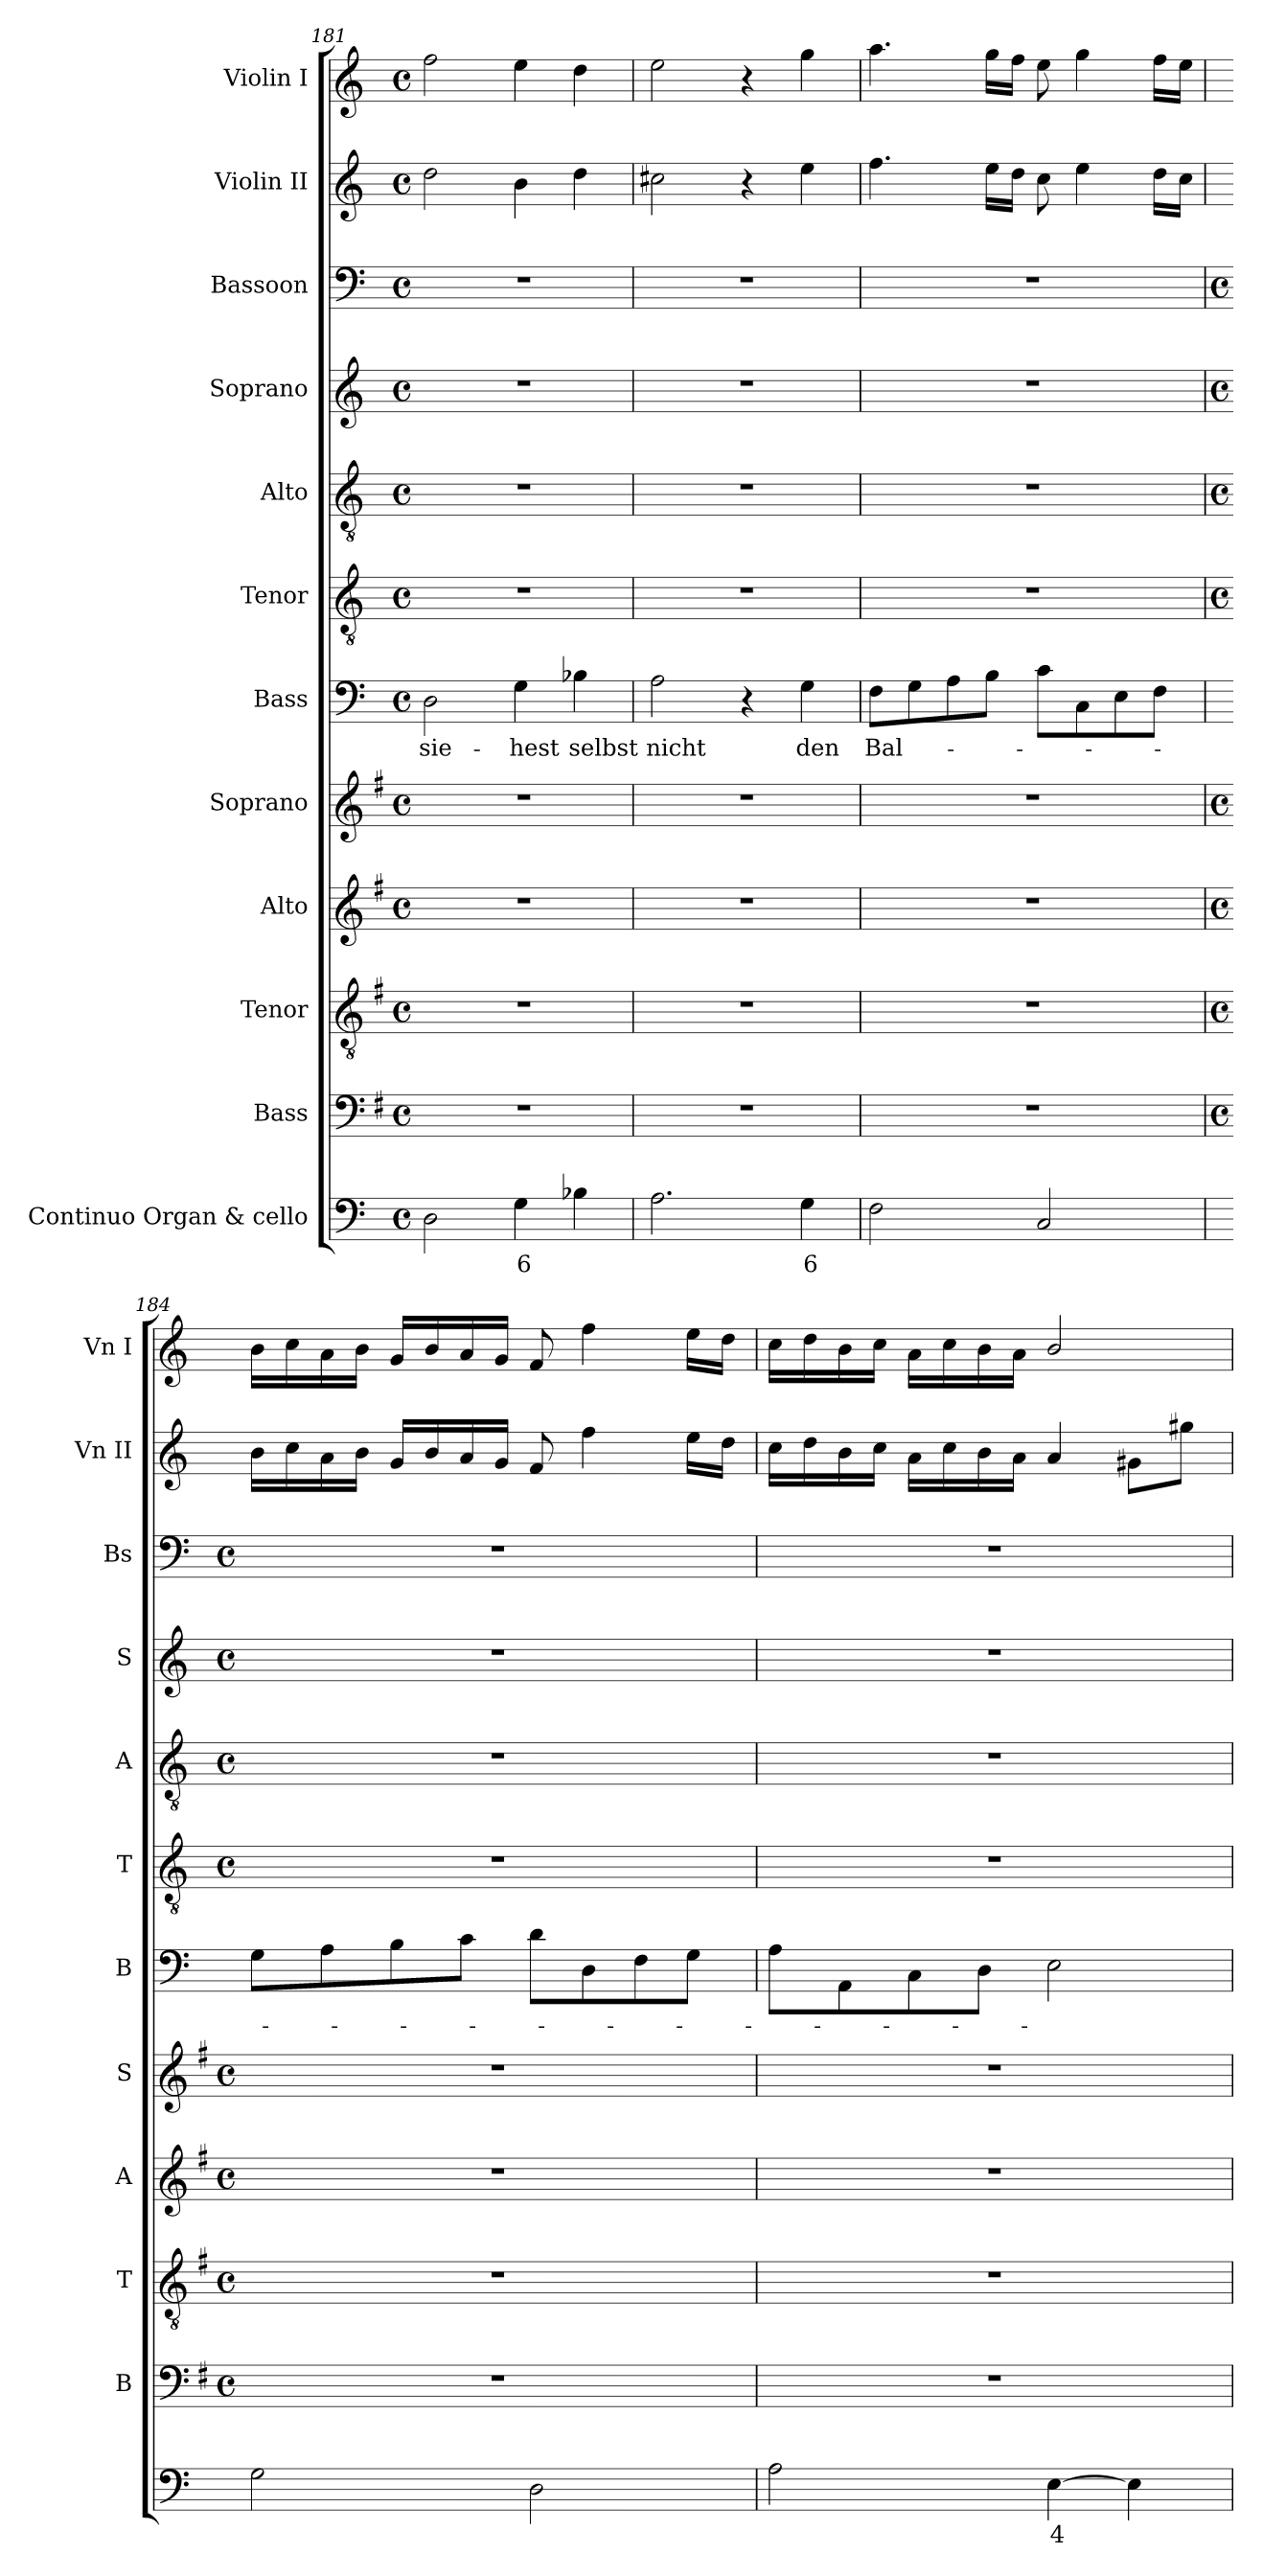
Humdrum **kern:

**kern	**text	**kern	**kern	**kern	**kern	**kern	**text	**kern	**kern	**kern	**kern	**kern	**kern
*part12	*part12	*part11	*part10	*part9	*part8	*part7	*part7	*part6	*part5	*part4	*part3	*part2	*part1
*staff12	*staff12	*staff11	*staff10	*staff9	*staff8	*staff7	*staff7	*staff6	*staff5	*staff4	*staff3	*staff2	*staff1
*I"Continuo Organ & cello	*	*I"Bass	*I"Tenor	*I"Alto	*I"Soprano	*I"Bass	*	*I"Tenor	*I"Alto	*I"Soprano	*I"Bassoon	*I"Violin II	*I"Violin I
*	*	*I'B	*I'T	*I'A	*I'S	*I'B	*	*I'T	*I'A	*I'S	*I'Bs	*I'Vn II	*I'Vn I
*clefF4	*	*clefF4	*clefGv2	*clefG2	*clefG2	*clefF4	*	*clefGv2	*clefGv2	*clefG2	*clefF4	*clefG2	*clefG2
*	*	*ITrd4c7	*ITrd4c7	*ITrd4c7	*ITrd4c7	*	*	*	*	*	*	*	*
*k[]	*	*k[]	*k[]	*k[]	*k[]	*k[]	*	*k[]	*k[]	*k[]	*k[]	*k[]	*k[]
*C:	*	*C:	*C:	*C:	*C:	*C:	*	*C:	*C:	*C:	*C:	*C:	*C:
*M4/4	*	*M4/4	*M4/4	*M4/4	*M4/4	*M4/4	*	*M4/4	*M4/4	*M4/4	*M4/4	*M4/4	*M4/4
*met(c)	*	*met(c)	*met(c)	*met(c)	*met(c)	*met(c)	*	*met(c)	*met(c)	*met(c)	*met(c)	*met(c)	*met(c)
=181	=181	=181	=181	=181	=181	=181	=181	=181	=181	=181	=181	=181	=181
!	!	!	!	!	!	!	!LO:LY:b	!	!	!	!	!	!
2D	.	1r	1r	1r	1r	2D	sie-	1r	1r	1r	1r	2dd	2ff
!	!LO:LY:b	!	!	!	!	!	!LO:LY:b	!	!	!	!	!	!
4G	6	.	.	.	.	4G	-hest	.	.	.	.	4b	4ee
!	!	!	!	!	!	!	!LO:LY:b	!	!	!	!	!	!
4B-X	.	.	.	.	.	4B-X	selbst	.	.	.	.	4dd	4dd
=182	=182	=182	=182	=182	=182	=182	=182	=182	=182	=182	=182	=182	=182
!	!	!	!	!	!	!	!LO:LY:b	!	!	!	!	!	!
2.A	.	1r	1r	1r	1r	2A	nicht	1r	1r	1r	1r	2cc#X	2ee
.	.	.	.	.	.	4r	.	.	.	.	.	4r	4r
!	!LO:LY:b	!	!	!	!	!	!LO:LY:b	!	!	!	!	!	!
4G	6	.	.	.	.	4G	den	.	.	.	.	4ee	4gg
=183	=183	=183	=183	=183	=183	=183	=183	=183	=183	=183	=183	=183	=183
!	!	!	!	!	!	!	!LO:LY:b	!	!	!	!	!	!
2F	.	1r	1r	1r	1r	8FL	Bal-	1r	1r	1r	1r	4.ff	4.aa
.	.	.	.	.	.	8G	.	.	.	.	.	.	.
.	.	.	.	.	.	8A	.	.	.	.	.	.	.
.	.	.	.	.	.	8BJ	.	.	.	.	.	16eeLL	16ggLL
.	.	.	.	.	.	.	.	.	.	.	.	16ddJJ	16ffJJ
2C	.	.	.	.	.	8cL	.	.	.	.	.	8cc	8ee
.	.	.	.	.	.	8C	.	.	.	.	.	4ee	4gg
.	.	.	.	.	.	8E	.	.	.	.	.	.	.
.	.	.	.	.	.	8FJ	.	.	.	.	.	16ddLL	16ffLL
.	.	.	.	.	.	.	.	.	.	.	.	16ccJJ	16eeJJ
!!LO:LB:g=z
=184	=184	=184	=184	=184	=184	=184	=184	=184	=184	=184	=184	=184	=184
*	*	*M4/4	*M4/4	*M4/4	*M4/4	*	*	*M4/4	*M4/4	*M4/4	*M4/4	*	*
*	*	*met(c)	*met(c)	*met(c)	*met(c)	*	*	*met(c)	*met(c)	*met(c)	*met(c)	*	*
2G	.	1r	1r	1r	1r	8GL	.	1r	1r	1r	1r	16bLL	16bLL
.	.	.	.	.	.	.	.	.	.	.	.	16cc	16cc
.	.	.	.	.	.	8A	.	.	.	.	.	16a	16a
.	.	.	.	.	.	.	.	.	.	.	.	16bJJ	16bJJ
.	.	.	.	.	.	8B	.	.	.	.	.	16gLL	16gLL
.	.	.	.	.	.	.	.	.	.	.	.	16b	16b
.	.	.	.	.	.	8cJ	.	.	.	.	.	16a	16a
.	.	.	.	.	.	.	.	.	.	.	.	16gJJ	16gJJ
2D	.	.	.	.	.	8dL	.	.	.	.	.	8f	8f
.	.	.	.	.	.	8D	.	.	.	.	.	4ff	4ff
.	.	.	.	.	.	8F	.	.	.	.	.	.	.
.	.	.	.	.	.	8GJ	.	.	.	.	.	16eeLL	16eeLL
.	.	.	.	.	.	.	.	.	.	.	.	16ddJJ	16ddJJ
=185	=185	=185	=185	=185	=185	=185	=185	=185	=185	=185	=185	=185	=185
2A	.	1r	1r	1r	1r	8AL	.	1r	1r	1r	1r	16ccLL	16ccLL
.	.	.	.	.	.	.	.	.	.	.	.	16dd	16dd
.	.	.	.	.	.	8AA	.	.	.	.	.	16b	16b
.	.	.	.	.	.	.	.	.	.	.	.	16ccJJ	16ccJJ
.	.	.	.	.	.	8C	.	.	.	.	.	16aLL	16aLL
.	.	.	.	.	.	.	.	.	.	.	.	16cc	16cc
.	.	.	.	.	.	8DJ	.	.	.	.	.	16b	16b
.	.	.	.	.	.	.	.	.	.	.	.	16aJJ	16aJJ
!	!LO:LY:b	!	!	!	!	!	!	!	!	!	!	!	!
[4E	4	.	.	.	.	2E	.	.	.	.	.	4a	2b/
4E]	.	.	.	.	.	.	.	.	.	.	.	8g#XL	.
.	.	.	.	.	.	.	.	.	.	.	.	8gg#XJ	.
=	=	=	=	=	=	=	=	=	=	=	=	=	=
*-	*-	*-	*-	*-	*-	*-	*-	*-	*-	*-	*-	*-	*-
